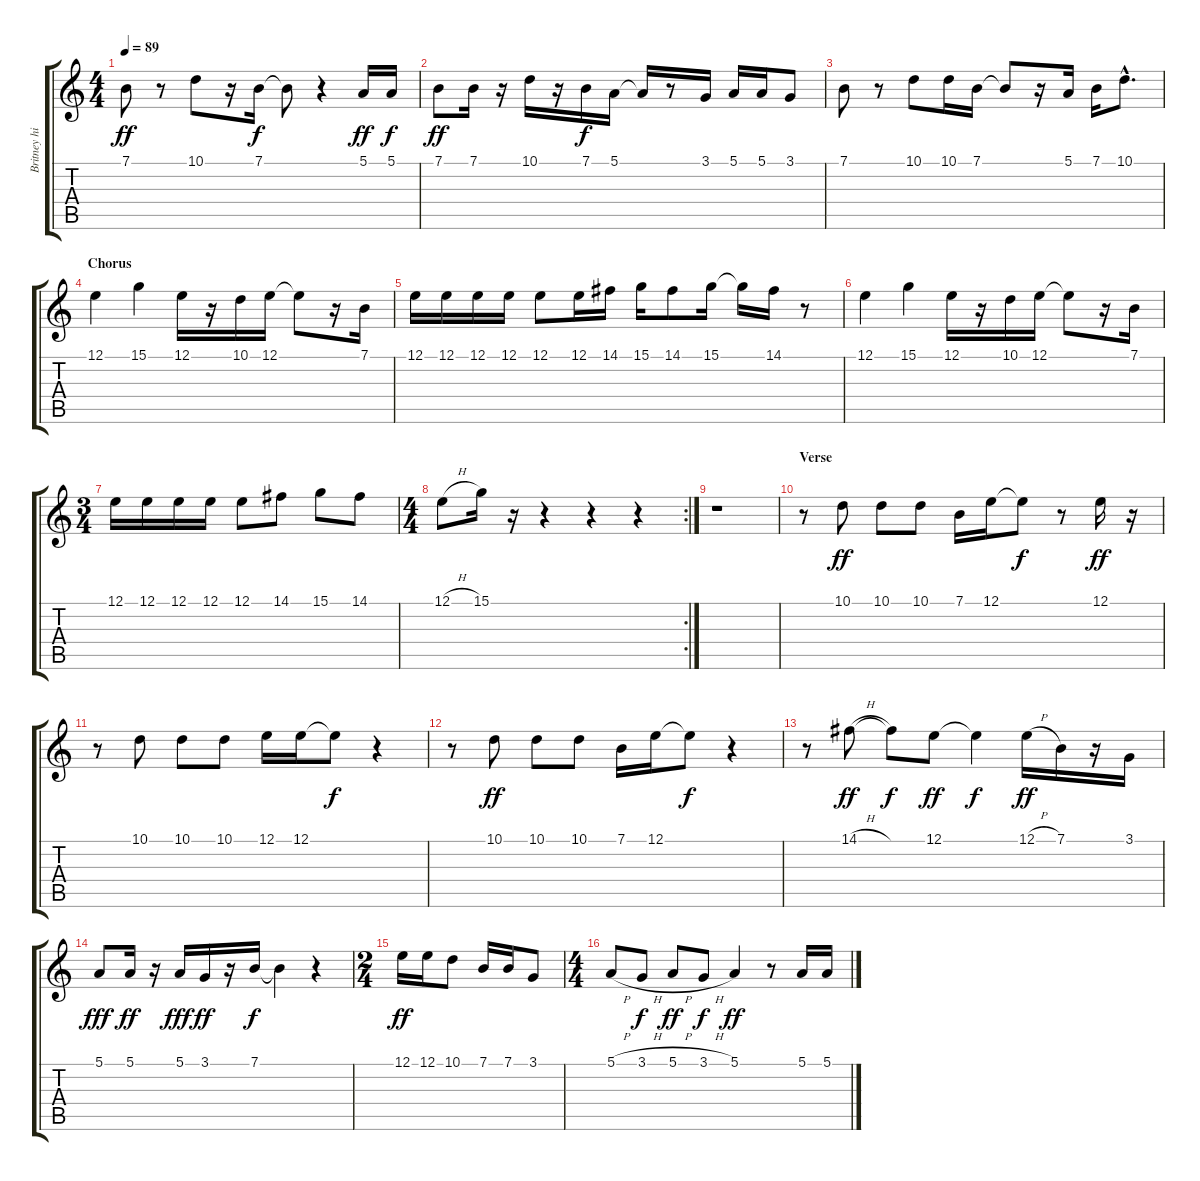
\track ("Britney high" "Britney hi") {instrument synthbrass1}
\staff {score tabs}
\tuning (E4 B3 G3 D3 A2 E2) {hide}
\ts (4 4)
\tempo 89
\clef g2
\ks c
7.1.8{dy ff} r.8 10.1.8 r.16 7.1.16{dy f} 7.1{t}.8 r.4 5.1.16{dy ff} 5.1.16{dy f} |
7.1.8{dy ff} 7.1.16 r.16 10.1.16 r.16 7.1.16{dy f} 5.1.16 5.1{t}.16 r.8 3.1.16 5.1.16 5.1.16 3.1.8 |
7.1.8 r.8 10.1.8 10.1.16 7.1.16 7.1{t}.8 r.16 5.1.16 7.1.16 10.1{hac}.8{d} |
\section ("" "Chorus")
12.1.4 15.1.4 12.1.16 r.16 10.1.16 12.1.16 12.1{t}.8 r.16 7.1.16 |
12.1.16 12.1.16 12.1.16 12.1.16 12.1.8 12.1.16 14.1.16 15.1.16 14.1.8 15.1.16 15.1{t}.16 14.1.16 r.8 |
12.1.4 15.1.4 12.1.16 r.16 10.1.16 12.1.16 12.1{t}.8 r.16 7.1.16 |
\ts (3 4)
12.1.16 12.1.16 12.1.16 12.1.16 12.1.8 14.1.8 15.1.8 14.1.8 |
\rc 2
\ts (4 4)
12.1{h}.8 15.1.16 r.16 r.4 r.4 r.4 |
r.1 |
\section ("" "Verse")
r.8 10.1.8{dy ff} 10.1.8 10.1.8 7.1.16 12.1.16 12.1{t}.8{dy f} r.8 12.1.16{dy ff} r.16 |
r.8 10.1.8 10.1.8 10.1.8 12.1.16 12.1.16 12.1{t}.8{dy f} r.4 |
r.8 10.1.8{dy ff} 10.1.8 10.1.8 7.1.16 12.1.16 12.1{t}.8{dy f} r.4 |
r.8 14.1{h}.8{dy ff} 14.1{t}.8{dy f} 12.1.8{dy ff} 12.1{t}.4{dy f} 12.1{h}.16{dy ff} 7.1.16 r.16 3.1.16 |
5.1.8{dy fff} 5.1.16{dy ff} r.16 5.1.16{dy fff} 3.1.16{dy ff} r.16 7.1.16{dy f} 7.1{t}.4 r.4 |
\ts (2 4)
12.1.16{dy ff} 12.1.16 10.1.8 7.1.16 7.1.16 3.1.8 |
\ts (4 4)
5.1{h}.8 3.1{h}.8{dy f} 5.1{h}.8{dy ff} 3.1{h}.8{dy f} 5.1.4{dy ff} r.8 5.1.16 5.1.16
